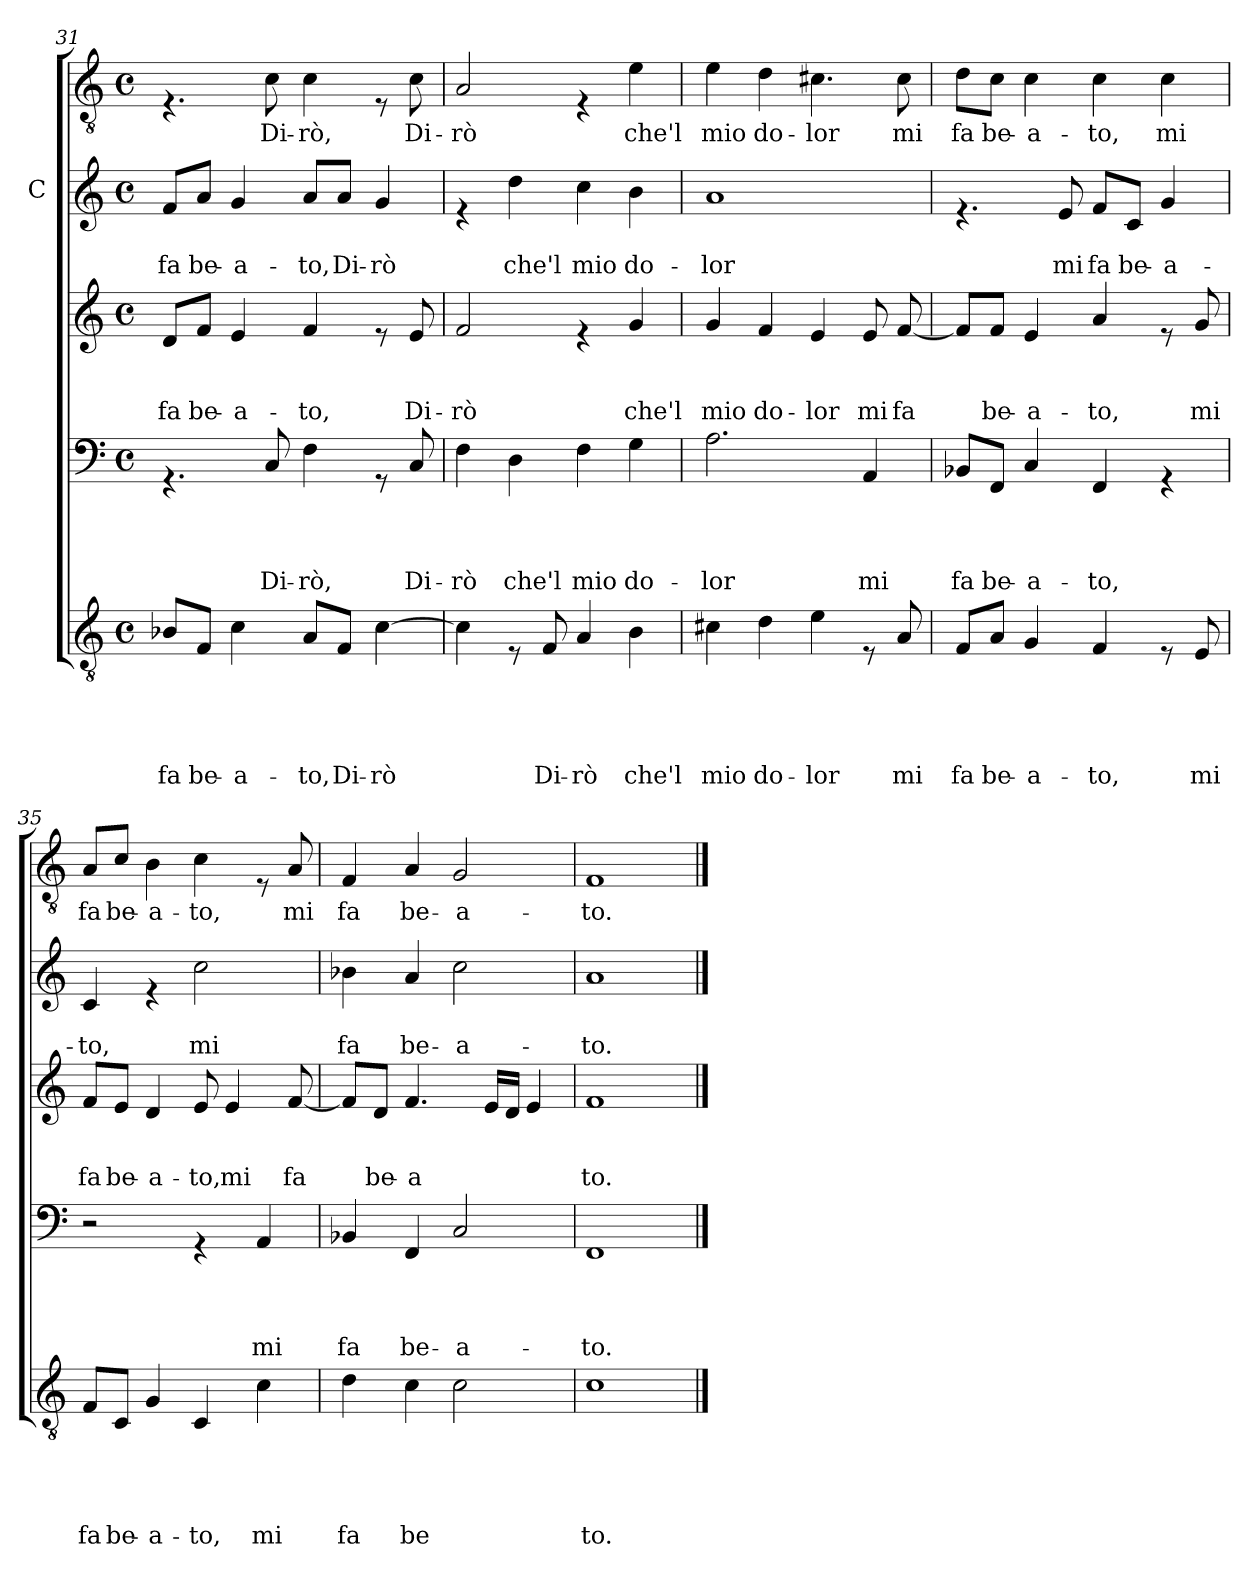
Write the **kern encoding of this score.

**kern	**text	**text	**text	**text	**text	**kern	**text	**text	**text	**text	**kern	**text	**text	**text	**kern	**text	**text	**kern	**text
*part5	*part5	*part5	*part5	*part5	*part5	*part4	*part4	*part4	*part4	*part4	*part3	*part3	*part3	*part3	*part2	*part2	*part2	*part1	*part1
*staff5	*staff5	*staff5	*staff5	*staff5	*staff5	*staff4	*staff4	*staff4	*staff4	*staff4	*staff3	*staff3	*staff3	*staff3	*staff2	*staff2	*staff2	*staff1	*staff1
*	*	*	*	*	*	*	*	*	*	*	*	*	*	*	*I"C	*	*	*	*
!!LO:PB:g=z
*clefGv2	*	*	*	*	*	*clefF4	*	*	*	*	*clefG2	*	*	*	*clefG2	*	*	*clefGv2	*
*k[]	*	*	*	*	*	*k[]	*	*	*	*	*k[]	*	*	*	*k[]	*	*	*k[]	*
*C:	*	*	*	*	*	*C:	*	*	*	*	*C:	*	*	*	*C:	*	*	*C:	*
*M4/4	*	*	*	*	*	*M4/4	*	*	*	*	*M4/4	*	*	*	*M4/4	*	*	*M4/4	*
*met(c)	*	*	*	*	*	*met(c)	*	*	*	*	*met(c)	*	*	*	*met(c)	*	*	*met(c)	*
=31	=31	=31	=31	=31	=31	=31	=31	=31	=31	=31	=31	=31	=31	=31	=31	=31	=31	=31	=31
!	!	!	!	!	!LO:LY:b	!	!	!	!	!	!	!	!	!LO:LY:b	!	!	!LO:LY:b	!	!
8B-X/L	.	.	.	.	fa	4.rGG	.	.	.	.	8d/L	.	.	fa	8f/L	.	fa	4.rE	.
!	!	!	!	!	!LO:LY:b	!	!	!	!	!	!	!	!	!LO:LY:b	!	!	!LO:LY:b	!	!
8F/J	.	.	.	.	be-	.	.	.	.	.	8f/J	.	.	be-	8a/J	.	be-	.	.
!	!	!	!	!	!LO:LY:b	!	!	!	!	!	!	!	!	!LO:LY:b	!	!	!LO:LY:b	!	!
4c\	.	.	.	.	-a-	.	.	.	.	.	4e/	.	.	-a-	4g/	.	-a-	.	.
!	!	!	!	!	!	!	!	!	!	!LO:LY:b	!	!	!	!	!	!	!	!	!LO:LY:b
.	.	.	.	.	.	8C/	.	.	.	Di-	.	.	.	.	.	.	.	8c\	Di-
!	!	!	!	!	!LO:LY:b	!	!	!	!	!LO:LY:b	!	!	!	!LO:LY:b	!	!	!LO:LY:b	!	!LO:LY:b
8A/L	.	.	.	.	-to,	4F\	.	.	.	-rò,	4f/	.	.	-to,	8a/L	.	-to,	4c\	-rò,
!	!	!	!	!	!LO:LY:b	!	!	!	!	!	!	!	!	!	!	!	!LO:LY:b	!	!
8F/J	.	.	.	.	Di-	.	.	.	.	.	.	.	.	.	8a/J	.	Di-	.	.
!	!	!	!	!	!LO:LY:b	!	!	!	!	!	!	!	!	!	!	!	!LO:LY:b	!	!
[>4c\	.	.	.	.	-rò	8rGG	.	.	.	.	8re	.	.	.	4g/	.	-rò	8rE	.
!	!	!	!	!	!	!	!	!	!	!LO:LY:b	!	!	!	!LO:LY:b	!	!	!	!	!LO:LY:b
.	.	.	.	.	.	8C/	.	.	.	Di-	8e/	.	.	Di-	.	.	.	8c\	Di-
=32	=32	=32	=32	=32	=32	=32	=32	=32	=32	=32	=32	=32	=32	=32	=32	=32	=32	=32	=32
!	!	!	!	!	!	!	!	!	!	!LO:LY:b	!	!	!	!LO:LY:b	!	!	!	!	!LO:LY:b
4c\]	.	.	.	.	.	4F\	.	.	.	-rò	2f/	.	.	-rò	4re	.	.	2A/	-rò
!	!	!	!	!	!	!	!	!	!	!LO:LY:b	!	!	!	!	!	!	!LO:LY:b	!	!
8rE	.	.	.	.	.	4D\	.	.	.	che'l	.	.	.	.	4dd\	.	che'l	.	.
!	!	!	!	!	!LO:LY:b	!	!	!	!	!	!	!	!	!	!	!	!	!	!
8F/	.	.	.	.	Di-	.	.	.	.	.	.	.	.	.	.	.	.	.	.
!	!	!	!	!	!LO:LY:b	!	!	!	!	!LO:LY:b	!	!	!	!	!	!	!LO:LY:b	!	!
4A/	.	.	.	.	-rò	4F\	.	.	.	mio	4re	.	.	.	4cc\	.	mio	4rE	.
!	!	!	!	!	!LO:LY:b	!	!	!	!	!LO:LY:b	!	!	!	!LO:LY:b	!	!	!LO:LY:b	!	!LO:LY:b
4B\	.	.	.	.	che'l	4G\	.	.	.	do-	4g/	.	.	che'l	4b\	.	do-	4e\	che'l
=33	=33	=33	=33	=33	=33	=33	=33	=33	=33	=33	=33	=33	=33	=33	=33	=33	=33	=33	=33
!	!	!	!	!	!LO:LY:b	!	!	!	!	!LO:LY:b	!	!	!	!LO:LY:b	!	!	!LO:LY:b	!	!LO:LY:b
4c#X\	.	.	.	.	mio	2.A\	.	.	.	-lor	4g/	.	.	mio	1a	.	-lor	4e\	mio
!	!	!	!	!	!LO:LY:b	!	!	!	!	!	!	!	!	!LO:LY:b	!	!	!	!	!LO:LY:b
4d\	.	.	.	.	do-	.	.	.	.	.	4f/	.	.	do-	.	.	.	4d\	do-
!	!	!	!	!	!LO:LY:b	!	!	!	!	!	!	!	!	!LO:LY:b	!	!	!	!	!LO:LY:b
4e\	.	.	.	.	-lor	.	.	.	.	.	4e/	.	.	-lor	.	.	.	4.c#X\	-lor
!	!	!	!	!	!	!	!	!	!	!LO:LY:b	!	!	!	!LO:LY:b	!	!	!	!	!
8rE	.	.	.	.	.	4AA/	.	.	.	mi	8e/	.	.	mi	.	.	.	.	.
!	!	!	!	!	!LO:LY:b	!	!	!	!	!	!	!	!	!LO:LY:b	!	!	!	!	!LO:LY:b
8A/	.	.	.	.	mi	.	.	.	.	.	[<8f/	.	.	fa	.	.	.	8c#\	mi
=34	=34	=34	=34	=34	=34	=34	=34	=34	=34	=34	=34	=34	=34	=34	=34	=34	=34	=34	=34
!	!	!	!	!	!LO:LY:b	!	!	!	!	!LO:LY:b	!	!	!	!	!	!	!	!	!LO:LY:b
8F/L	.	.	.	.	fa	8BB-X/L	.	.	.	fa	8f/L]	.	.	.	4.re	.	.	8d\L	fa
!	!	!	!	!	!LO:LY:b	!	!	!	!	!LO:LY:b	!	!	!	!LO:LY:b	!	!	!	!	!LO:LY:b
8A/J	.	.	.	.	be-	8FF/J	.	.	.	be-	8f/J	.	.	be-	.	.	.	8c\J	be-
!	!	!	!	!	!LO:LY:b	!	!	!	!	!LO:LY:b	!	!	!	!LO:LY:b	!	!	!	!	!LO:LY:b
4G/	.	.	.	.	-a-	4C/	.	.	.	-a-	4e/	.	.	-a-	.	.	.	4c\	-a-
!	!	!	!	!	!	!	!	!	!	!	!	!	!	!	!	!	!LO:LY:b	!	!
.	.	.	.	.	.	.	.	.	.	.	.	.	.	.	8e/	.	mi	.	.
!	!	!	!	!	!LO:LY:b	!	!	!	!	!LO:LY:b	!	!	!	!LO:LY:b	!	!	!LO:LY:b	!	!LO:LY:b
4F/	.	.	.	.	-to,	4FF/	.	.	.	-to,	4a/	.	.	-to,	8f/L	.	fa	4c\	-to,
!	!	!	!	!	!	!	!	!	!	!	!	!	!	!	!	!	!LO:LY:b	!	!
.	.	.	.	.	.	.	.	.	.	.	.	.	.	.	8c/J	.	be-	.	.
!	!	!	!	!	!	!	!	!	!	!	!	!	!	!	!	!	!LO:LY:b	!	!LO:LY:b
8rE	.	.	.	.	.	4rGG	.	.	.	.	8re	.	.	.	4g/	.	-a-	4c\	mi
!	!	!	!	!	!LO:LY:b	!	!	!	!	!	!	!	!	!LO:LY:b	!	!	!	!	!
8E/	.	.	.	.	mi	.	.	.	.	.	8g/	.	.	mi	.	.	.	.	.
!!LO:LB:g=z
=35	=35	=35	=35	=35	=35	=35	=35	=35	=35	=35	=35	=35	=35	=35	=35	=35	=35	=35	=35
!	!	!	!	!	!LO:LY:b	!	!	!	!	!	!	!	!	!LO:LY:b	!	!	!LO:LY:b	!	!LO:LY:b
8F/L	.	.	.	.	fa	2r	.	.	.	.	8f/L	.	.	fa	4c/	.	-to,	8A/L	fa
!	!	!	!	!	!LO:LY:b	!	!	!	!	!	!	!	!	!LO:LY:b	!	!	!	!	!LO:LY:b
8C/J	.	.	.	.	be-	.	.	.	.	.	8e/J	.	.	be-	.	.	.	8c/J	be-
!	!	!	!	!	!LO:LY:b	!	!	!	!	!	!	!	!	!LO:LY:b	!	!	!	!	!LO:LY:b
4G/	.	.	.	.	-a-	.	.	.	.	.	4d/	.	.	-a-	4re	.	.	4B\	-a-
!	!	!	!	!	!LO:LY:b	!	!	!	!	!	!	!	!	!LO:LY:b	!	!	!LO:LY:b	!	!LO:LY:b
4C/	.	.	.	.	-to,	4rGG	.	.	.	.	8e/	.	.	-to,	2cc\	.	mi	4c\	-to,
!	!	!	!	!	!	!	!	!	!	!	!	!	!	!LO:LY:b	!	!	!	!	!
.	.	.	.	.	.	.	.	.	.	.	4e/	.	.	mi	.	.	.	.	.
!	!	!	!	!	!LO:LY:b	!	!	!	!	!LO:LY:b	!	!	!	!	!	!	!	!	!
4c\	.	.	.	.	mi	4AA/	.	.	.	mi	.	.	.	.	.	.	.	8rE	.
!	!	!	!	!	!	!	!	!	!	!	!	!	!	!LO:LY:b	!	!	!	!	!LO:LY:b
.	.	.	.	.	.	.	.	.	.	.	[<8f/	.	.	fa	.	.	.	8A/	mi
=36	=36	=36	=36	=36	=36	=36	=36	=36	=36	=36	=36	=36	=36	=36	=36	=36	=36	=36	=36
!	!	!	!	!	!LO:LY:b	!	!	!	!	!LO:LY:b	!	!	!	!	!	!	!LO:LY:b	!	!LO:LY:b
4d\	.	.	.	.	fa	4BB-X/	.	.	.	fa	8f/L]	.	.	.	4b-X\	.	fa	4F/	fa
!	!	!	!	!	!	!	!	!	!	!	!	!	!	!LO:LY:b	!	!	!	!	!
.	.	.	.	.	.	.	.	.	.	.	8d/J	.	.	be-	.	.	.	.	.
!	!	!	!	!	!LO:LY:b	!	!	!	!	!LO:LY:b	!	!	!	!LO:LY:b	!	!	!LO:LY:b	!	!LO:LY:b
4c\	.	.	.	.	be	4FF/	.	.	.	be-	4.f/	.	.	-a	4a/	.	be-	4A/	be-
!	!	!	!	!	!	!	!	!	!	!LO:LY:b	!	!	!	!	!	!	!LO:LY:b	!	!LO:LY:b
2c\	.	.	.	.	.	2C/	.	.	.	-a-	.	.	.	.	2cc\	.	-a-	2G/	-a-
.	.	.	.	.	.	.	.	.	.	.	16e/LL	.	.	.	.	.	.	.	.
.	.	.	.	.	.	.	.	.	.	.	16d/JJ	.	.	.	.	.	.	.	.
.	.	.	.	.	.	.	.	.	.	.	4e/	.	.	.	.	.	.	.	.
=37	=37	=37	=37	=37	=37	=37	=37	=37	=37	=37	=37	=37	=37	=37	=37	=37	=37	=37	=37
!	!	!	!	!	!LO:LY:b	!	!	!	!	!LO:LY:b	!	!	!	!LO:LY:b	!	!	!LO:LY:b	!	!LO:LY:b
1c	.	.	.	.	to.	1FF	.	.	.	-to.	1f	.	.	to.	1a	.	-to.	1F	-to.
==	==	==	==	==	==	==	==	==	==	==	==	==	==	==	==	==	==	==	==
*-	*-	*-	*-	*-	*-	*-	*-	*-	*-	*-	*-	*-	*-	*-	*-	*-	*-	*-	*-
